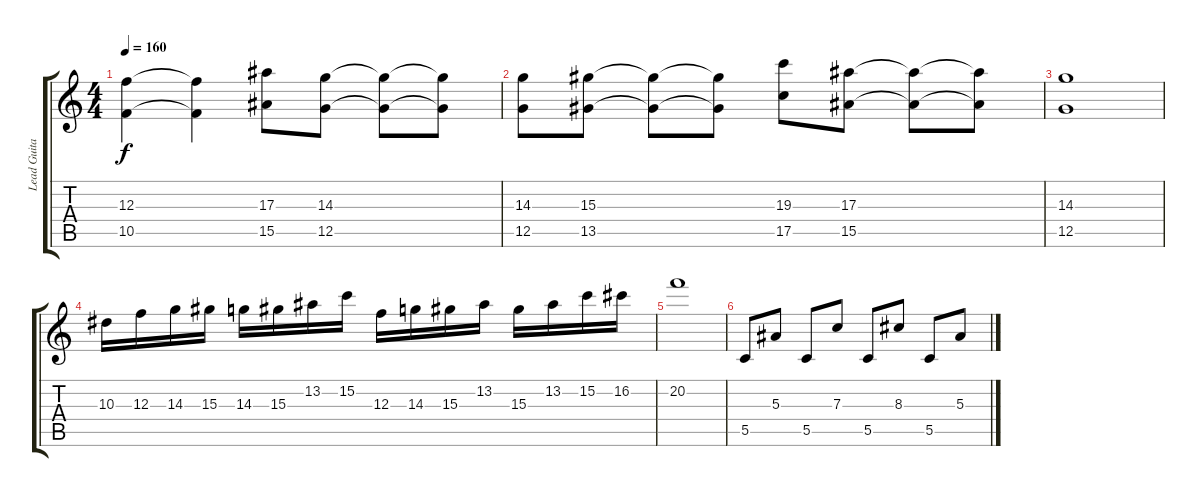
\track ("Lead Guitar" "Lead Guita") {instrument overdrivenguitar}
\staff {score tabs}
\tuning (D4 A3 F3 C3 G2 C2) {hide}
\ts (4 4)
\tempo 160
\clef g2
\ks c
(12.3 10.5).4{dy f} (12.3{t} 10.5{t}).4 (17.3 15.5).8 (14.3 12.5).8 (14.3{t} 12.5{t}).8 (14.3{t} 12.5{t}).8 |
(14.3 12.5).8 (15.3 13.5).8 (15.3{t} 13.5{t}).8 (15.3{t} 13.5{t}).8 (19.3 17.5).8 (17.3 15.5).8 (17.3{t} 15.5{t}).8 (17.3{t} 15.5{t}).8 |
(14.3 12.5).1 |
10.3.16 12.3.16 14.3.16 15.3.16 14.3.16 15.3.16 13.2.16 15.2.16 12.3.16 14.3.16 15.3.16 13.2.16 15.3.16 13.2.16 15.2.16 16.2.16 |
20.2.1 |
5.5.8 5.3.8 5.5.8 7.3.8 5.5.8 8.3.8 5.5.8 5.3.8
